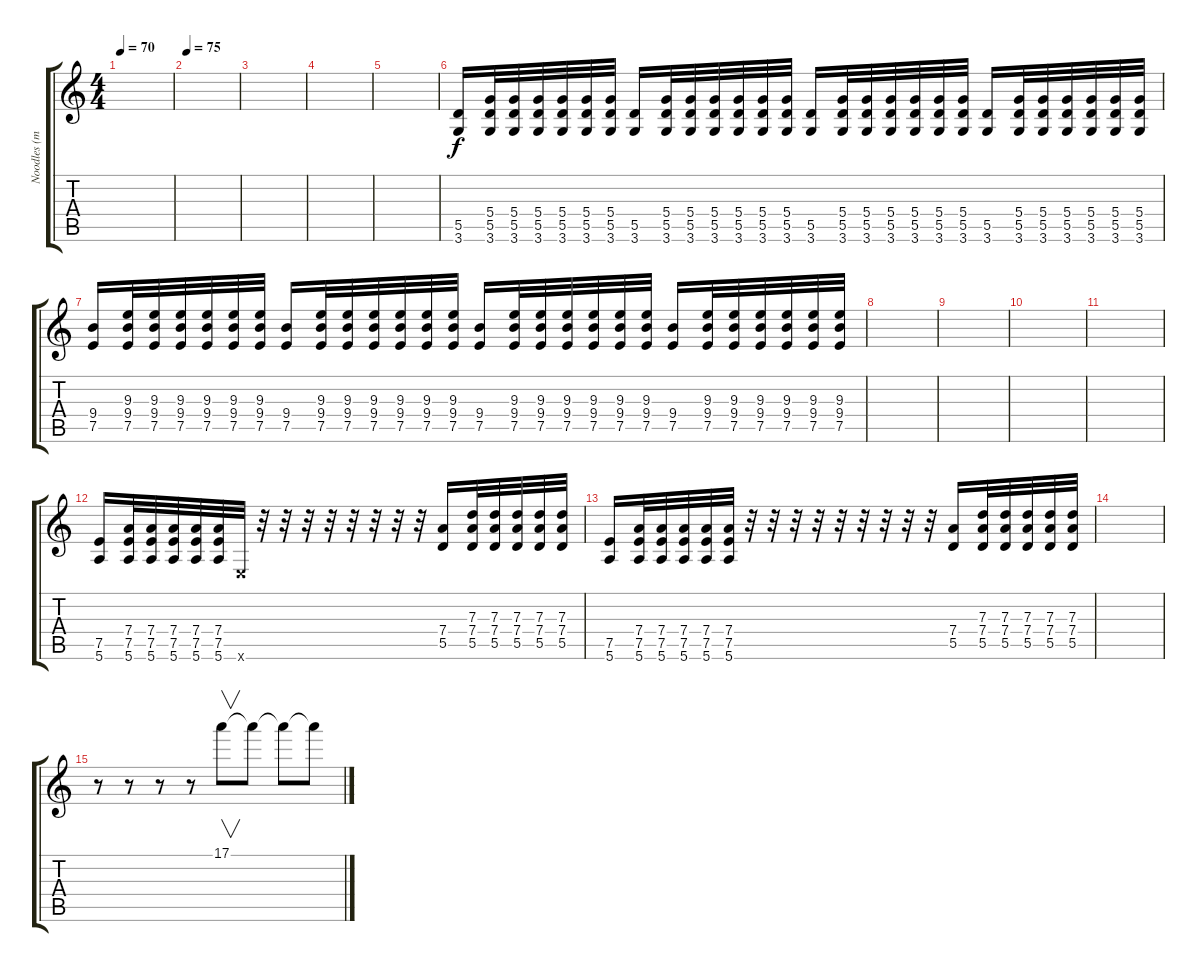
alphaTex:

\track ("Noodles (muted guitar)" "Noodles (m") {instrument electricguitarmuted}
\staff {score tabs}
\tuning (E4 B3 G3 D3 A2 E2) {hide}
\ts (4 4)
\tempo 70
\clef g2
\ks c
|
\tempo 75
|
|
|
|
(5.5 3.6).16 (5.4 5.5 3.6).32 (5.4 5.5 3.6).32 (5.4 5.5 3.6).32 (5.4 5.5 3.6).32 (5.4 5.5 3.6).32 (5.4 5.5 3.6).32 (5.5 3.6).16 (5.4 5.5 3.6).32 (5.4 5.5 3.6).32 (5.4 5.5 3.6).32 (5.4 5.5 3.6).32 (5.4 5.5 3.6).32 (5.4 5.5 3.6).32 (5.5 3.6).16 (5.4 5.5 3.6).32 (5.4 5.5 3.6).32 (5.4 5.5 3.6).32 (5.4 5.5 3.6).32 (5.4 5.5 3.6).32 (5.4 5.5 3.6).32 (5.5 3.6).16 (5.4 5.5 3.6).32 (5.4 5.5 3.6).32 (5.4 5.5 3.6).32 (5.4 5.5 3.6).32 (5.4 5.5 3.6).32 (5.4 5.5 3.6).32 |
(9.4 7.5).16 (9.3 9.4 7.5).32 (9.3 9.4 7.5).32 (9.3 9.4 7.5).32 (9.3 9.4 7.5).32 (9.3 9.4 7.5).32 (9.3 9.4 7.5).32 (9.4 7.5).16 (9.3 9.4 7.5).32 (9.3 9.4 7.5).32 (9.3 9.4 7.5).32 (9.3 9.4 7.5).32 (9.3 9.4 7.5).32 (9.3 9.4 7.5).32 (9.4 7.5).16 (9.3 9.4 7.5).32 (9.3 9.4 7.5).32 (9.3 9.4 7.5).32 (9.3 9.4 7.5).32 (9.3 9.4 7.5).32 (9.3 9.4 7.5).32 (9.4 7.5).16 (9.3 9.4 7.5).32 (9.3 9.4 7.5).32 (9.3 9.4 7.5).32 (9.3 9.4 7.5).32 (9.3 9.4 7.5).32 (9.3 9.4 7.5).32 |
|
|
|
|
(7.5 5.6).16{volume 10} (7.4 7.5 5.6).32 (7.4 7.5 5.6).32 (7.4 7.5 5.6).32 (7.4 7.5 5.6).32 (7.4 7.5 5.6).32 0.6{x}.32 r.32 r.32 r.32 r.32 r.32 r.32 r.32 r.32 (7.4 5.5).16 (7.3 7.4 5.5).32 (7.3 7.4 5.5).32 (7.3 7.4 5.5).32 (7.3 7.4 5.5).32 (7.3 7.4 5.5).32 |
(7.5 5.6).16 (7.4 7.5 5.6).32 (7.4 7.5 5.6).32 (7.4 7.5 5.6).32 (7.4 7.5 5.6).32 (7.4 7.5 5.6).32 r.32 r.32 r.32 r.32 r.32 r.32 r.32 r.32 r.32 (7.4 5.5).16 (7.3 7.4 5.5).32 (7.3 7.4 5.5).32 (7.3 7.4 5.5).32 (7.3 7.4 5.5).32 (7.3 7.4 5.5).32 |
|
r.8 r.8 r.8 r.8 17.1.8{v volume 14} 17.1{t}.8 17.1{t}.8 17.1{t}.8
